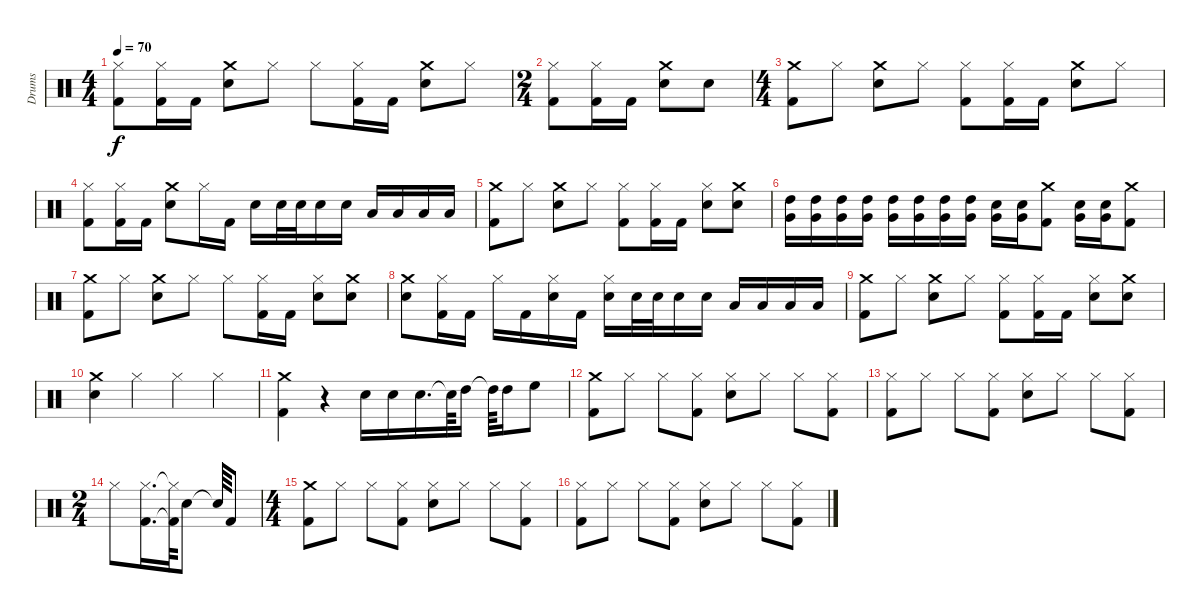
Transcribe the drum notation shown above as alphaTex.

\track ("Drums" "Drums") {instrument percussion}
\staff {score}
\articulation defaults
\ts (4 4)
\tempo 70
\clef neutral
\ks c
("Hi-Hat (closed)" "Kick (hit) 2").8{dy f} ("Hi-Hat (closed)" "Kick (hit) 2").16 "Kick (hit) 2".16 ("Crash medium (hit)" "Snare (hit) 2").8 "Hi-Hat (closed)".8 "Hi-Hat (closed)".8 ("Hi-Hat (closed)" "Kick (hit) 2").16 "Kick (hit) 2".16 ("Crash medium (hit)" "Snare (hit) 2").8 "Hi-Hat (closed)".8 |
\ts (2 4)
("Hi-Hat (closed)" "Kick (hit) 2").8 ("Hi-Hat (closed)" "Kick (hit) 2").16 "Kick (hit) 2".16 ("Crash medium (hit)" "Snare (hit) 2").8 "Snare (hit) 2".8 |
\ts (4 4)
("Crash medium (hit)" "Kick (hit) 2").8 "Hi-Hat (closed)".8 ("Crash medium (hit)" "Snare (hit) 2").8 "Hi-Hat (closed)".8 ("Kick (hit) 2" "Hi-Hat (closed)").8 ("Kick (hit) 2" "Hi-Hat (closed)").16 "Kick (hit) 2".16 ("Crash medium (hit)" "Snare (hit) 2").8 "Hi-Hat (closed)".8 |
("Hi-Hat (closed)" "Kick (hit) 2").8 ("Hi-Hat (closed)" "Kick (hit) 2").16 "Kick (hit) 2".16 ("Crash medium (hit)" "Snare (hit) 2").8 "Hi-Hat (closed)".16 "Kick (hit) 2".16 "Snare (hit) 2".16 "Snare (hit) 2".32 "Snare (hit) 2".32 "Snare (hit) 2".16 "Snare (hit) 2".16 "Low Tom (hit)".16 "Low Tom (hit)".16 "Low Tom (hit)".16 "Low Tom (hit)".16 |
("Crash medium (hit)" "Kick (hit) 2").8 "Hi-Hat (closed)".8 ("Crash medium (hit)" "Snare (hit) 2").8 "Hi-Hat (closed)".8 ("Hi-Hat (closed)" "Kick (hit) 2").8 ("Hi-Hat (closed)" "Kick (hit) 2").16 "Kick (hit) 2".16 ("Snare (hit) 2" "Hi-Hat (closed)").8 ("Crash medium (hit)" "Snare (hit) 2").8 |
("High Tom (hit)" "Very Low Tom (hit)").16 ("High Tom (hit)" "Very Low Tom (hit)").16 ("High Tom (hit)" "Very Low Tom (hit)").16 ("High Tom (hit)" "Very Low Tom (hit)").16 ("High Tom (hit)" "Very Low Tom (hit)").16 ("High Tom (hit)" "Very Low Tom (hit)").16 ("High Tom (hit)" "Very Low Tom (hit)").16 ("High Tom (hit)" "Very Low Tom (hit)").16 ("Snare (hit) 2" "Very Low Tom (hit)").16 ("Snare (hit) 2" "Very Low Tom (hit)").16 ("Kick (hit) 2" "Crash medium (hit)").8 ("Snare (hit) 2" "Very Low Tom (hit)").16 ("Snare (hit) 2" "Very Low Tom (hit)").16 ("Crash medium (hit)" "Kick (hit) 2").8 |
("Kick (hit) 2" "Crash medium (hit)").8 "Hi-Hat (closed)".8 ("Crash medium (hit)" "Snare (hit) 2").8 "Hi-Hat (closed)".8 "Hi-Hat (closed)".8 ("Hi-Hat (closed)" "Kick (hit) 2").16 "Kick (hit) 2".16 ("Snare (hit) 2" "Hi-Hat (closed)").8 ("Crash medium (hit)" "Snare (hit) 2").8 |
("Snare (hit) 2" "Crash medium (hit)").8 ("Hi-Hat (closed)" "Kick (hit) 2").16 "Kick (hit) 2".16 "Hi-Hat (closed)".16 "Kick (hit) 2".16 ("Snare (hit) 2" "Hi-Hat (closed)").16 "Kick (hit) 2".16 ("Snare (hit) 2" "Hi-Hat (closed)").16 "Snare (hit) 2".32 "Snare (hit) 2".32 "Snare (hit) 2".16 "Snare (hit) 2".16 "Low Tom (hit)".16 "Low Tom (hit)".16 "Low Tom (hit)".16 "Low Tom (hit)".16 |
("Crash medium (hit)" "Kick (hit) 2").8 "Hi-Hat (closed)".8 ("Crash medium (hit)" "Snare (hit) 2").8 "Hi-Hat (closed)".8 ("Kick (hit) 2" "Hi-Hat (closed)").8 ("Kick (hit) 2" "Hi-Hat (closed)").16 "Kick (hit) 2".16 ("Snare (hit) 2" "Hi-Hat (closed)").8 ("Crash medium (hit)" "Snare (hit) 2").8 |
("Crash medium (hit)" "Snare (hit) 2").4 "Hi-Hat (closed)".4 "Hi-Hat (closed)".4 "Hi-Hat (closed)".4 |
("Kick (hit) 2" "Crash medium (hit)").4 r.4 "Snare (hit) 2".16 "Snare (hit) 2".16 "Snare (hit) 2".16{d} "Snare (hit) 2"{t}.64 "High Tom (hit)".16 "High Tom (hit)"{t}.64 "High Tom (hit)".16 "High Floor Tom (hit)".8 |
("Crash medium (hit)" "Kick (hit) 2").8 "Hi-Hat (closed)".8 "Hi-Hat (closed)".8 ("Kick (hit) 2" "Hi-Hat (closed)").8 ("Hi-Hat (closed)" "Snare (hit) 2").8 "Hi-Hat (closed)".8 "Hi-Hat (closed)".8 ("Kick (hit) 2" "Hi-Hat (closed)").8 |
("Hi-Hat (closed)" "Kick (hit) 2").8 "Hi-Hat (closed)".8 "Hi-Hat (closed)".8 ("Hi-Hat (closed)" "Kick (hit) 2").8 ("Snare (hit) 2" "Hi-Hat (closed)").8 "Hi-Hat (closed)".8 "Hi-Hat (closed)".8 ("Kick (hit) 2" "Hi-Hat (closed)").8 |
\ts (2 4)
"Hi-Hat (closed)".8 ("Kick (hit) 2" "Hi-Hat (closed)").16{d} ("Kick (hit) 2"{t} "Hi-Hat (closed)"{t}).64 "Snare (hit) 2".8 "Snare (hit) 2"{t}.64 "Kick (hit) 2".8 |
\ts (4 4)
("Crash medium (hit)" "Kick (hit) 2").8 "Hi-Hat (closed)".8 "Hi-Hat (closed)".8 ("Kick (hit) 2" "Hi-Hat (closed)").8 ("Hi-Hat (closed)" "Snare (hit) 2").8 "Hi-Hat (closed)".8 "Hi-Hat (closed)".8 ("Kick (hit) 2" "Hi-Hat (closed)").8 |
("Hi-Hat (closed)" "Kick (hit) 2").8 "Hi-Hat (closed)".8 "Hi-Hat (closed)".8 ("Hi-Hat (closed)" "Kick (hit) 2").8 ("Snare (hit) 2" "Hi-Hat (closed)").8 "Hi-Hat (closed)".8 "Hi-Hat (closed)".8 ("Kick (hit) 2" "Hi-Hat (closed)").8
